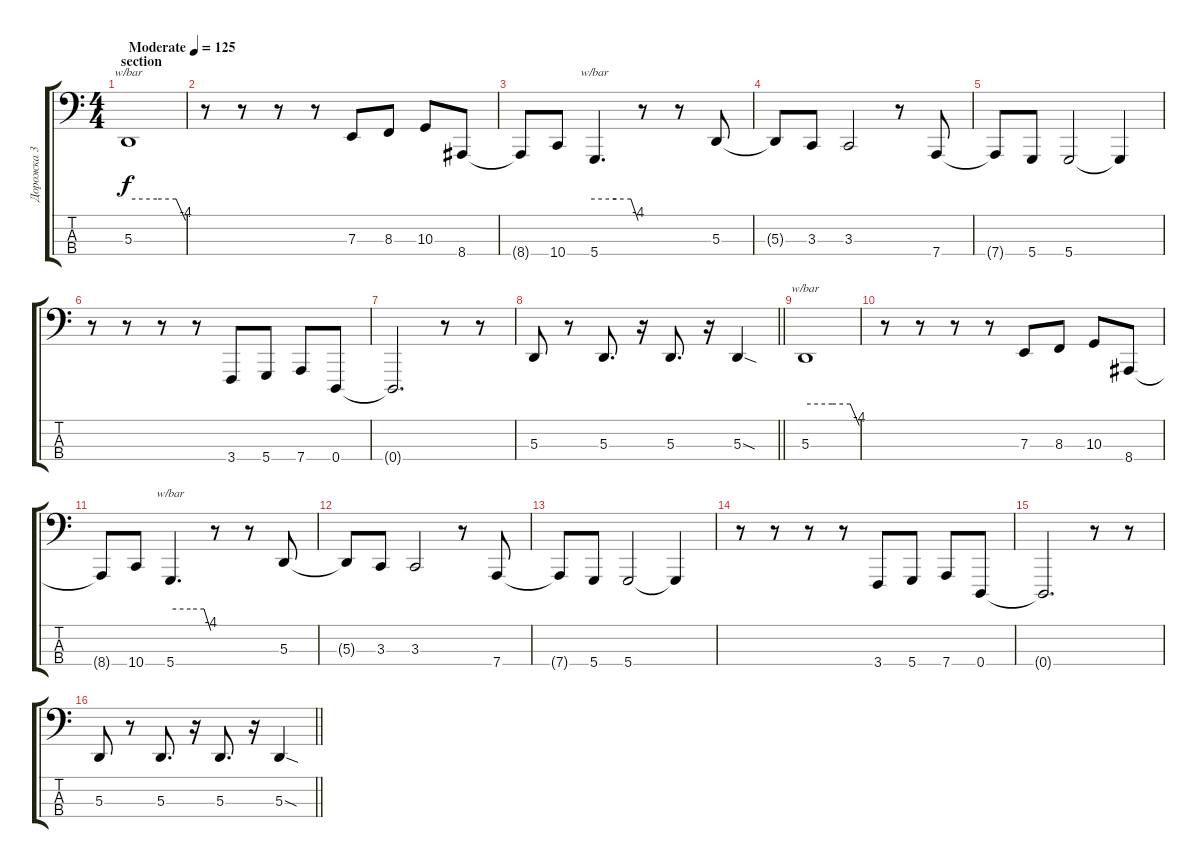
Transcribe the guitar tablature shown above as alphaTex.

\track ("Дорожка 3" "Дорожка 3") {instrument lead2sawtooth}
\staff {score tabs}
\tuning (G2 D2 A1 D1) {hide}
\ts (4 4)
\section ("" "section")
\tempo (125 "Moderate")
\clef f4
\ks c
5.3.1{tbe (custom default 0 0 30 0 50 0 60 -16) dy f instrument lead2sawtooth} |
r.8 r.8 r.8 r.8 7.3.8 8.3.8 10.3.8 8.4.8 |
8.4{t}.8 10.4.8 5.4.4{d tbe (custom default 0 0 30 0 50 0 60 -16)} r.8 r.8 5.3.8 |
5.3{t}.8 3.3.8 3.3.2 r.8 7.4.8 |
7.4{t}.8 5.4.8 5.4.2 5.4{t}.4 |
r.8 r.8 r.8 r.8 3.4.8 5.4.8 7.4.8 0.4.8 |
0.4{t}.2{d} r.8 r.8 |
\barLineRight lightlight
5.3.8 r.8 5.3.8{d} r.16 5.3.8{d} r.16 5.3{sod}.4 |
5.3.1{tbe (custom default 0 0 30 0 50 0 60 -16)} |
r.8 r.8 r.8 r.8 7.3.8 8.3.8 10.3.8 8.4.8 |
8.4{t}.8 10.4.8 5.4.4{d tbe (custom default 0 0 30 0 50 0 60 -16)} r.8 r.8 5.3.8 |
5.3{t}.8 3.3.8 3.3.2 r.8 7.4.8 |
7.4{t}.8 5.4.8 5.4.2 5.4{t}.4 |
r.8 r.8 r.8 r.8 3.4.8 5.4.8 7.4.8 0.4.8 |
0.4{t}.2{d} r.8 r.8 |
\barLineRight lightlight
5.3.8 r.8 5.3.8{d} r.16 5.3.8{d} r.16 5.3{sod}.4
